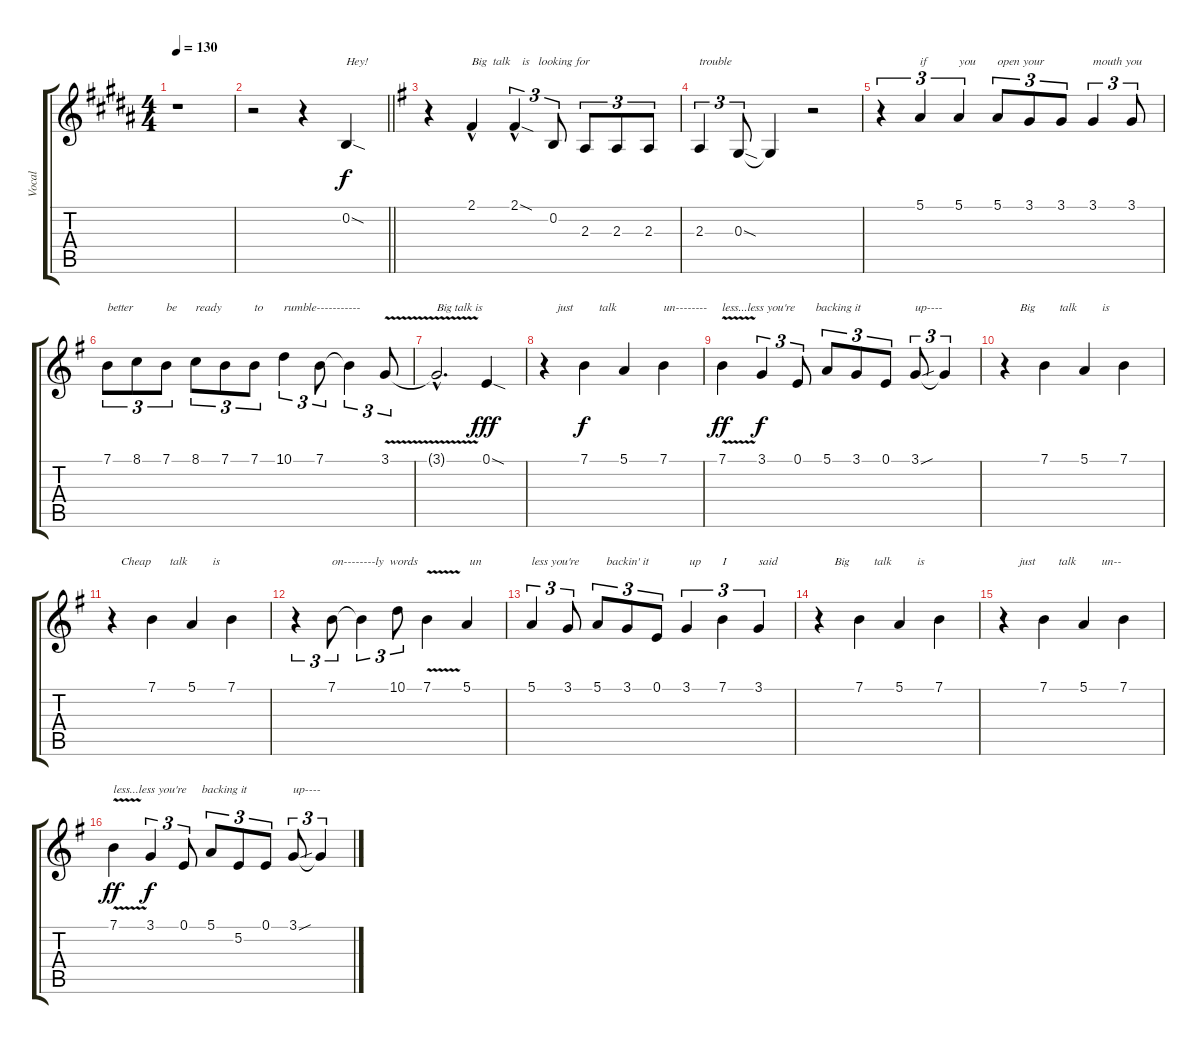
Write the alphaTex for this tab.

\track ("Vocal" "Vocal") {instrument altosax}
\staff {score tabs}
\tuning (E4 B3 G3 D3 A2 E2) {hide}
\ts (4 4)
\tempo 130
\clef g2
\ks b
r.1{dy f} |
\barLineRight lightlight
r.2 r.4 0.2{sod}.4{txt "Hey!"} |
\ks g
r.4 2.1{hac}.4{txt "Big  talk    is   looking for"} 2.1{sod hac}.4{tu (3 2)} 0.2.8{tu (3 2)} 2.3.8{tu (3 2)} 2.3.8{tu (3 2)} 2.3.8{tu (3 2)} |
2.3.4{tu (3 2) txt "trouble"} 0.3{sod}.8{tu (3 2)} 0.3{t}.4 r.2 |
r.4{tu (3 2)} 5.1.4{tu (3 2) txt "if"} 5.1.4{tu (3 2) txt "you"} 5.1.8{tu (3 2) txt "open your"} 3.1.8{tu (3 2)} 3.1.8{tu (3 2)} 3.1.4{tu (3 2) txt "mouth you"} 3.1.8{tu (3 2)} |
7.1.8{tu (3 2) txt "better"} 8.1.8{tu (3 2)} 7.1.8{tu (3 2) txt "be"} 8.1.8{tu (3 2) txt "ready"} 7.1.8{tu (3 2)} 7.1.8{tu (3 2) txt "to"} 10.1.4{tu (3 2) txt "rumble-----------"} 7.1.8{tu (3 2)} 7.1{t}.4{tu (3 2)} 3.1{v}.8{tu (3 2)} |
3.1{hac t}.2{d txt "Big talk is"} 0.1{sod}.4{dy fff} |
r.4{txt "    just"} 7.1.4{txt "     talk" dy f} 5.1.4 7.1.4{txt "un--------"} |
7.1{v}.4{txt "less...less you're" dy ff} 3.1.4{tu (3 2) dy f} 0.1.8{tu (3 2) txt "      backing it"} 5.1.8{tu (3 2)} 3.1.8{tu (3 2)} 0.1.8{tu (3 2)} 3.1{sou}.8{tu (3 2) txt "up----"} 3.1{t}.4{tu (3 2)} |
r.4{txt "     Big"} 7.1.4{txt "     talk"} 5.1.4{txt "      is"} 7.1.4 |
r.4{txt "   Cheap"} 7.1.4{txt "      talk"} 5.1.4{txt "       is"} 7.1.4 |
r.4{tu (3 2)} 7.1.8{tu (3 2) txt "on--------ly  words"} 7.1{t}.4{tu (3 2)} 10.1.8{tu (3 2)} 7.1{v}.4 5.1.4{txt " un"} |
5.1.4{tu (3 2) txt "less you're"} 3.1.8{tu (3 2)} 5.1.8{tu (3 2) txt "   backin' it"} 3.1.8{tu (3 2)} 0.1.8{tu (3 2)} 3.1.4{tu (3 2) txt " up"} 7.1.4{tu (3 2) txt "I"} 3.1.4{tu (3 2) txt "said"} |
r.4{txt "     Big"} 7.1.4{txt "     talk"} 5.1.4{txt "      is"} 7.1.4 |
r.4{txt "     just"} 7.1.4{txt "     talk"} 5.1.4{txt "      un--"} 7.1.4 |
7.1{v}.4{txt "less...less you're" dy ff} 3.1.4{tu (3 2) dy f} 0.1.8{tu (3 2) txt "      backing it"} 5.1.8{tu (3 2)} 5.2.8{tu (3 2)} 0.1.8{tu (3 2)} 3.1{sou}.8{tu (3 2) txt "up----"} 3.1{t}.4{tu (3 2)}
